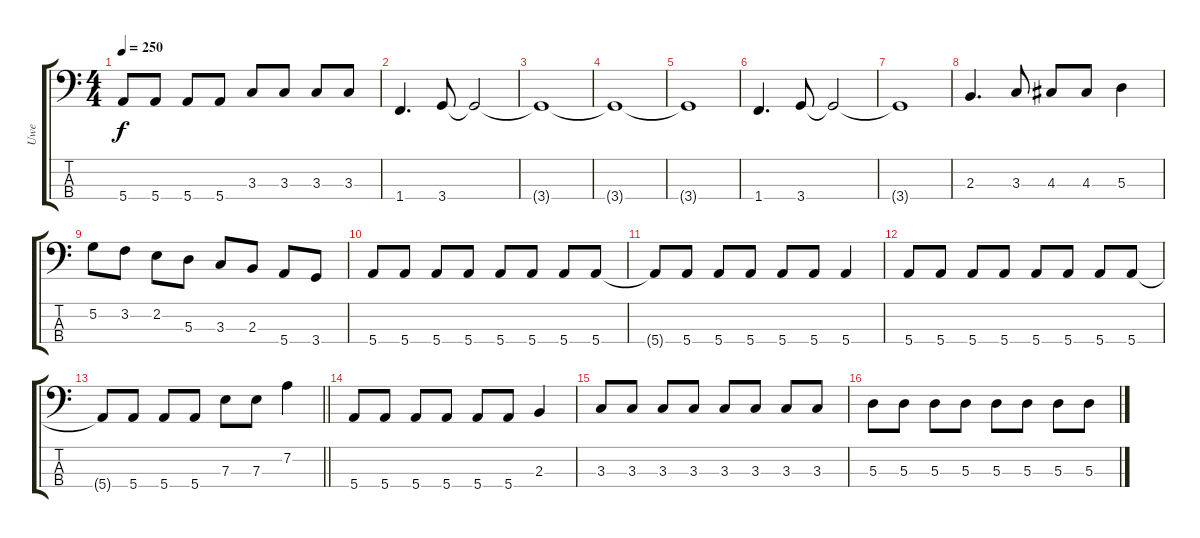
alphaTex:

\track ("Uwe" "Uwe") {instrument electricbasspick}
\staff {score tabs}
\tuning (G2 D2 A1 E1) {hide}
\ts (4 4)
\tempo 250
\clef f4
\ks c
5.4{t}.8{dy f} 5.4.8 5.4.8 5.4.8 3.3.8 3.3.8 3.3.8 3.3.8 |
1.4.4{d} 3.4.8 3.4{t}.2 |
3.4{t}.1 |
3.4{t}.1 |
3.4{t}.1 |
1.4.4{d} 3.4.8 3.4{t}.2 |
3.4{t}.1 |
2.3.4{d} 3.3.8 4.3.8 4.3.8 5.3.4 |
5.2.8 3.2.8 2.2.8 5.3.8 3.3.8 2.3.8 5.4.8 3.4.8 |
5.4.8 5.4.8 5.4.8 5.4.8 5.4.8 5.4.8 5.4.8 5.4.8 |
5.4{t}.8 5.4.8 5.4.8 5.4.8 5.4.8 5.4.8 5.4.4 |
5.4.8 5.4.8 5.4.8 5.4.8 5.4.8 5.4.8 5.4.8 5.4.8 |
\barLineRight lightlight
5.4{t}.8 5.4.8 5.4.8 5.4.8 7.3.8 7.3.8 7.2.4 |
5.4.8 5.4.8 5.4.8 5.4.8 5.4.8 5.4.8 2.3.4 |
3.3.8 3.3.8 3.3.8 3.3.8 3.3.8 3.3.8 3.3.8 3.3.8 |
5.3.8 5.3.8 5.3.8 5.3.8 5.3.8 5.3.8 5.3.8 5.3.8
